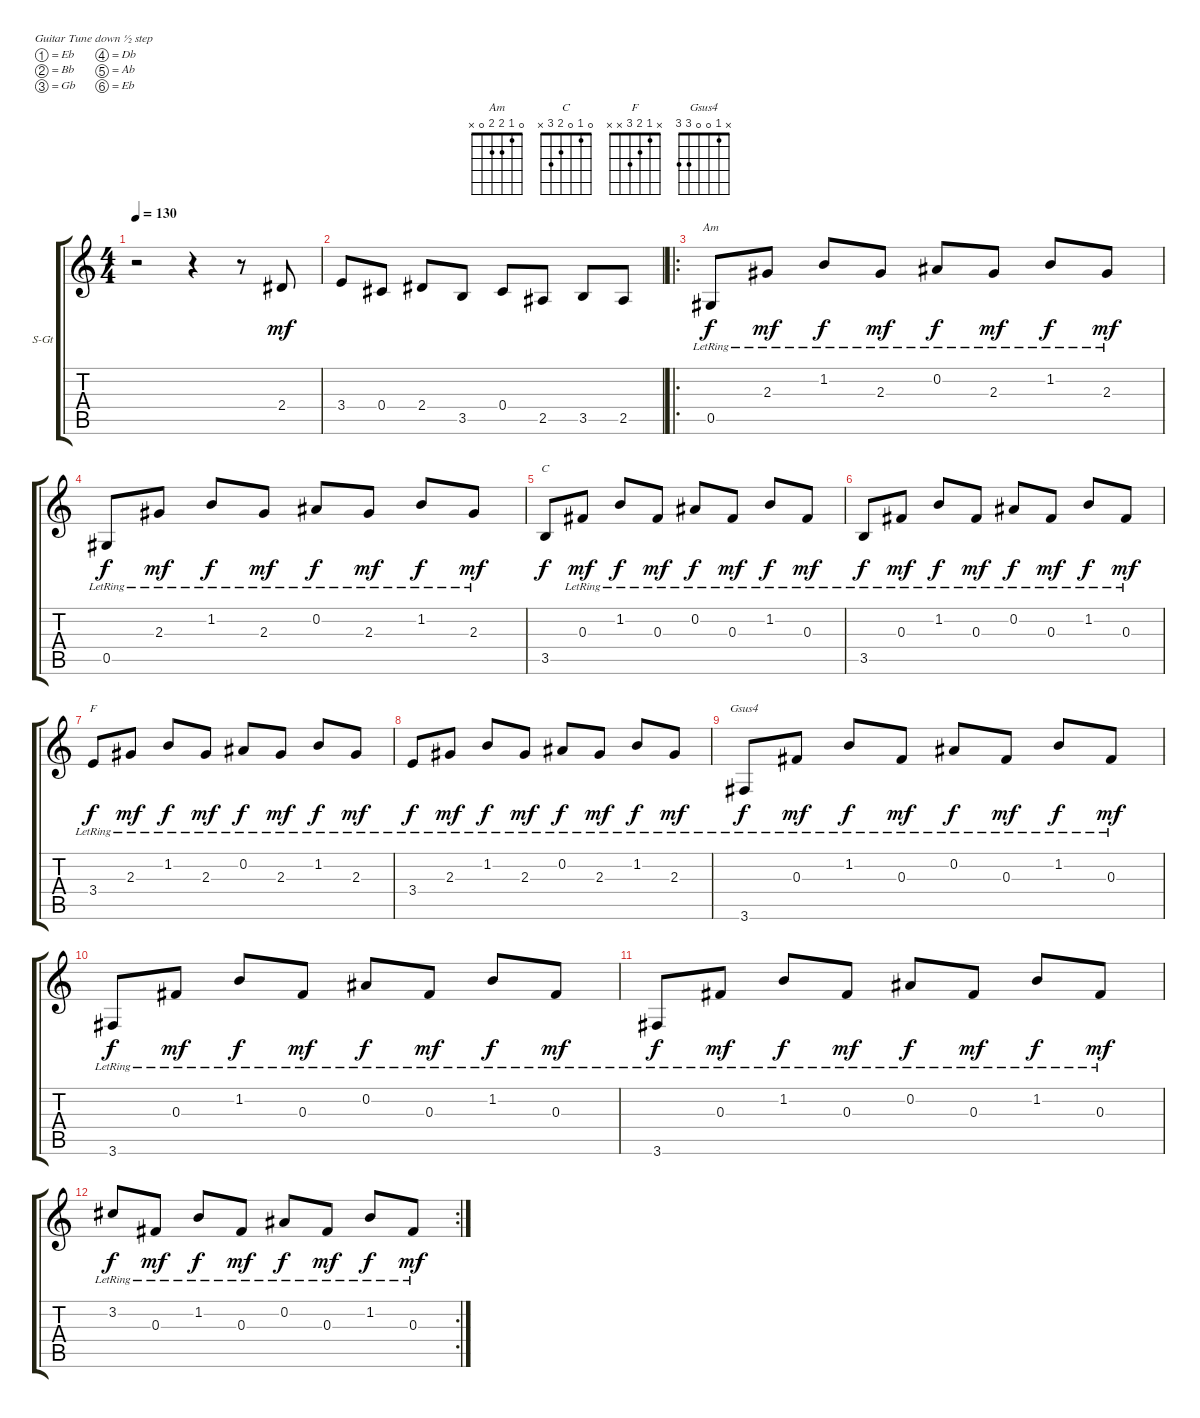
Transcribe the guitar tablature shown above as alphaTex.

\defaultSystemsLayout 4
\bracketExtendMode groupsimilarinstruments
\firstSystemTrackNameOrientation horizontal
\otherSystemsTrackNameOrientation horizontal
\track ("Steel Guitar" "S-Gt") {instrument acousticguitarsteel}
\staff {score tabs}
\tuning (Eb4 Bb3 Gb3 Db3 Ab2 Eb2)
\chord ("Am" 0 1 2 2 0 x)
\chord ("C" 0 1 0 2 3 x)
\chord ("F" x 1 2 3 x x)
\chord ("Gsus4" x 1 0 0 3 3)
\ts (4 4)
\tempo 130
\clef g2
\ks c
r.2{dy mf instrument acousticguitarsteel} r.4 r.8 2.4.8 |
3.4.8 0.4.8 2.4.8 3.5.8 0.4.8 2.5.8 3.5.8 2.5.8 |
\ro
0.5{lr}.8{ch "Am" dy f} 2.3{lr}.8{dy mf} 1.2{lr}.8{dy f} 2.3{lr}.8{dy mf} 0.2{lr}.8{dy f} 2.3{lr}.8{dy mf} 1.2{lr}.8{dy f} 2.3{lr}.8{dy mf} |
0.5{lr}.8{dy f} 2.3{lr}.8{dy mf} 1.2{lr}.8{dy f} 2.3{lr}.8{dy mf} 0.2{lr}.8{dy f} 2.3{lr}.8{dy mf} 1.2{lr}.8{dy f} 2.3{lr}.8{dy mf} |
3.5.8{ch "C" dy f} 0.3{lr}.8{dy mf} 1.2{lr}.8{dy f} 0.3{lr}.8{dy mf} 0.2{lr}.8{dy f} 0.3{lr}.8{dy mf} 1.2{lr}.8{dy f} 0.3{lr}.8{dy mf} |
3.5{lr}.8{dy f} 0.3{lr}.8{dy mf} 1.2{lr}.8{dy f} 0.3{lr}.8{dy mf} 0.2{lr}.8{dy f} 0.3{lr}.8{dy mf} 1.2{lr}.8{dy f} 0.3{lr}.8{dy mf} |
3.4{lr}.8{ch "F" dy f} 2.3{lr}.8{dy mf} 1.2{lr}.8{dy f} 2.3{lr}.8{dy mf} 0.2{lr}.8{dy f} 2.3{lr}.8{dy mf} 1.2{lr}.8{dy f} 2.3{lr}.8{dy mf} |
3.4{lr}.8{dy f} 2.3{lr}.8{dy mf} 1.2{lr}.8{dy f} 2.3{lr}.8{dy mf} 0.2{lr}.8{dy f} 2.3{lr}.8{dy mf} 1.2{lr}.8{dy f} 2.3{lr}.8{dy mf} |
3.6{lr}.8{ch "Gsus4" dy f} 0.3{lr}.8{dy mf} 1.2{lr}.8{dy f} 0.3{lr}.8{dy mf} 0.2{lr}.8{dy f} 0.3{lr}.8{dy mf} 1.2{lr}.8{dy f} 0.3{lr}.8{dy mf} |
3.6{lr}.8{dy f} 0.3{lr}.8{dy mf} 1.2{lr}.8{dy f} 0.3{lr}.8{dy mf} 0.2{lr}.8{dy f} 0.3{lr}.8{dy mf} 1.2{lr}.8{dy f} 0.3{lr}.8{dy mf} |
3.6{lr}.8{dy f} 0.3{lr}.8{dy mf} 1.2{lr}.8{dy f} 0.3{lr}.8{dy mf} 0.2{lr}.8{dy f} 0.3{lr}.8{dy mf} 1.2{lr}.8{dy f} 0.3{lr}.8{dy mf} |
\rc 2
3.2{lr}.8{dy f} 0.3{lr}.8{dy mf} 1.2{lr}.8{dy f} 0.3{lr}.8{dy mf} 0.2{lr}.8{dy f} 0.3{lr}.8{dy mf} 1.2{lr}.8{dy f} 0.3{lr}.8{dy mf}
